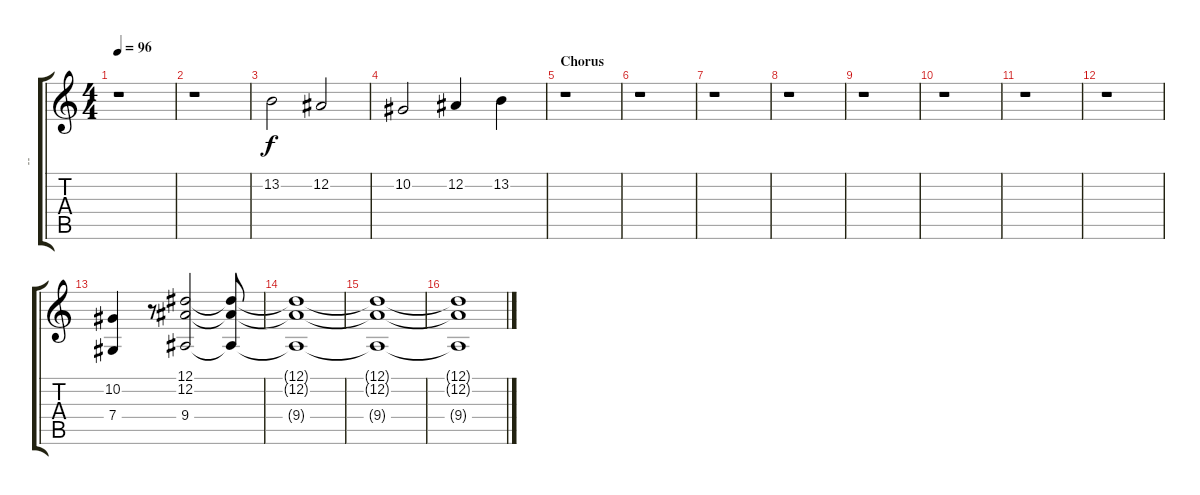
\track ("--" "--") {instrument synthstrings1}
\staff {score tabs}
\tuning (Eb4 Bb3 Gb3 Db3 Ab2 Eb2) {hide}
\ts (4 4)
\tempo 96
\clef g2
\ks c
r.1{dy f} |
r.1 |
13.2.2 12.2.2 |
10.2.2 12.2.4 13.2.4 |
\section ("" "Chorus")
r.1 |
r.1 |
r.1 |
r.1 |
r.1 |
r.1 |
r.1 |
r.1 |
\section ("" "")
(10.2 7.4).4 r.8 (12.1 12.2 9.4).2 (12.1{t} 12.2{t} 9.4{t}).8 |
(12.1{t} 12.2{t} 9.4{t}).1{volume 0} |
(12.1{t} 12.2{t} 9.4{t}).1 |
(12.1{t} 12.2{t} 9.4{t}).1
